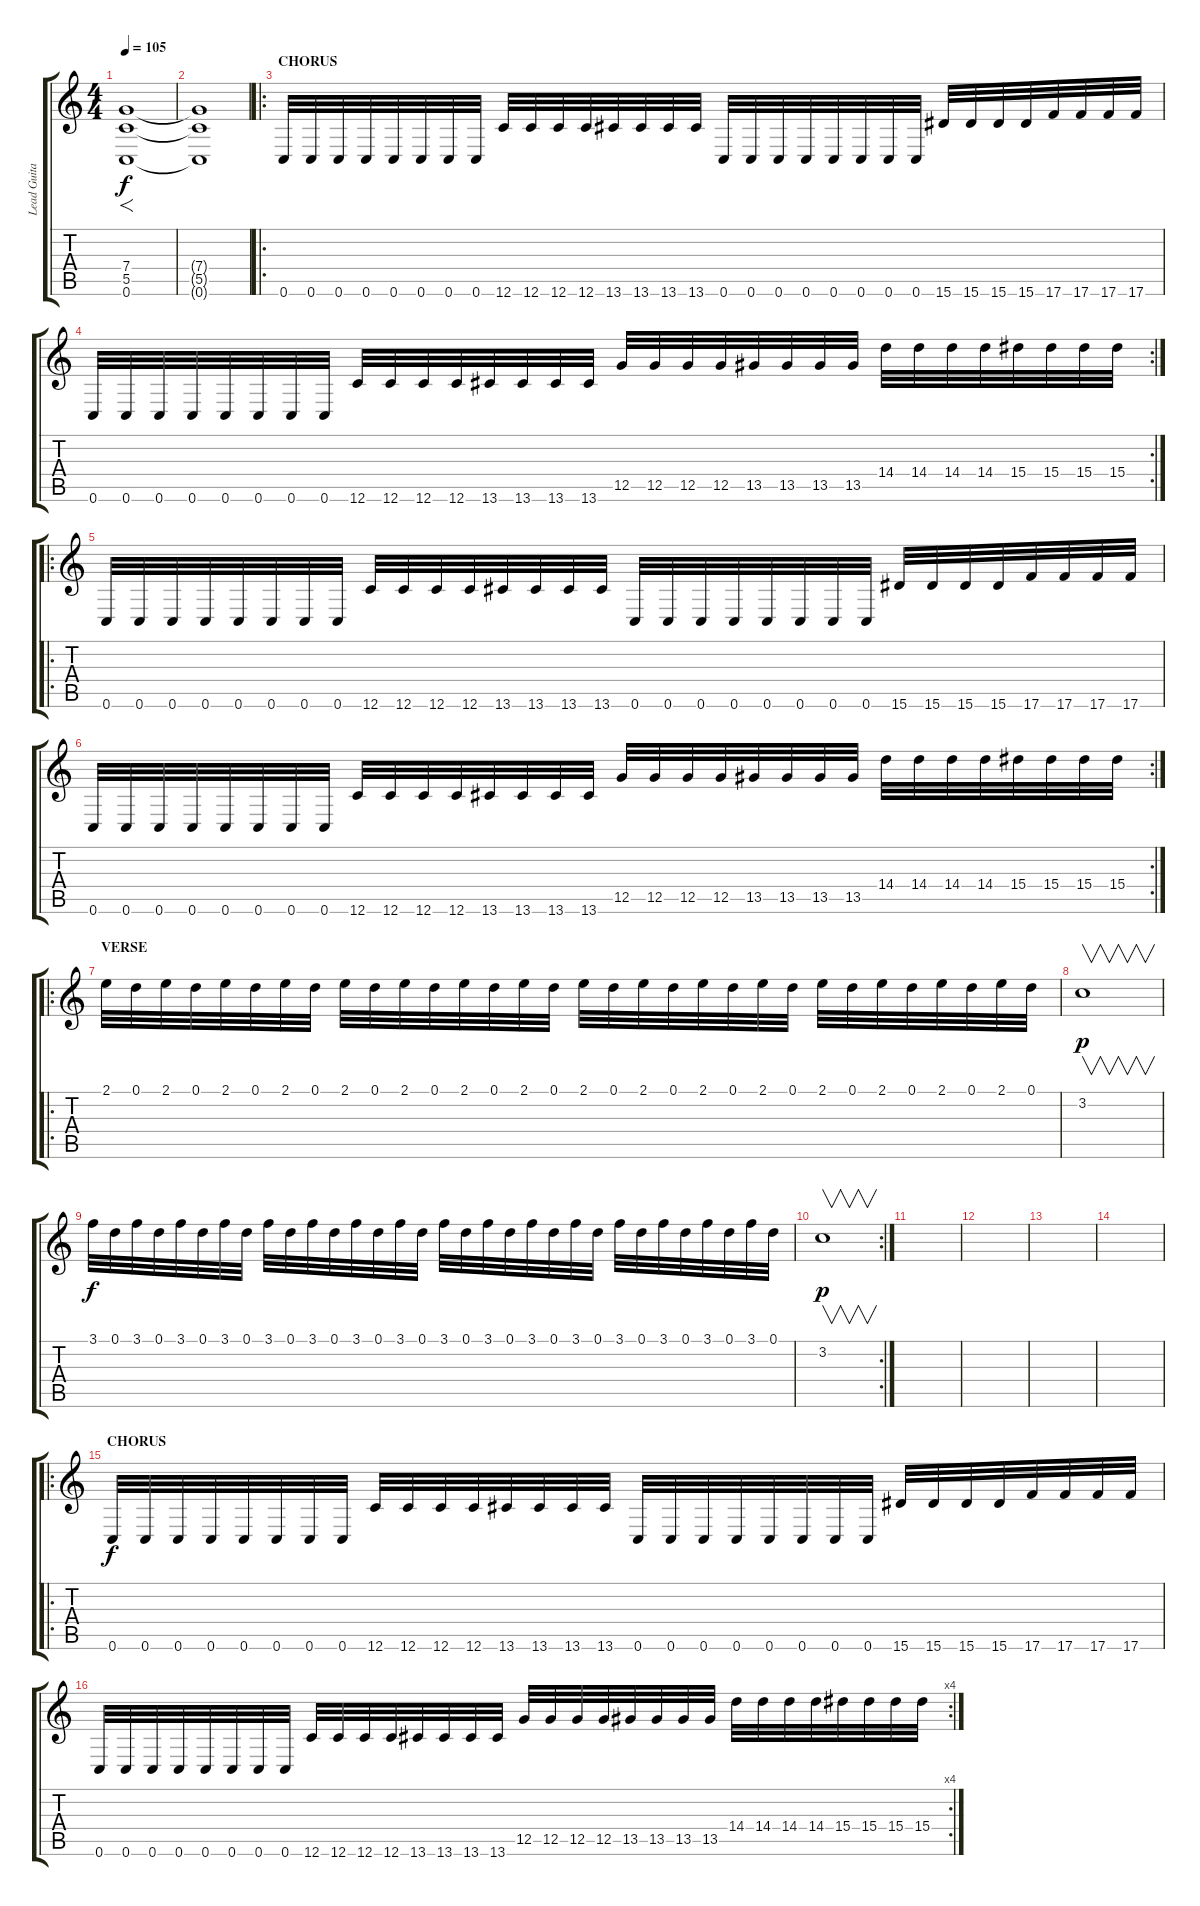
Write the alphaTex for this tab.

\track ("Lead Guitar" "Lead Guita") {instrument distortionguitar}
\staff {score tabs}
\tuning (D4 A3 F3 C3 G2 C2) {hide}
\ts (4 4)
\tempo 105
\clef g2
\ks c
(7.4 5.5 0.6).1{f dy f} |
(7.4{t} 5.5{t} 0.6{t}).1 |
\ro
\section ("" "CHORUS")
0.6.32 0.6.32 0.6.32 0.6.32 0.6.32 0.6.32 0.6.32 0.6.32 12.6.32 12.6.32 12.6.32 12.6.32 13.6.32 13.6.32 13.6.32 13.6.32 0.6.32 0.6.32 0.6.32 0.6.32 0.6.32 0.6.32 0.6.32 0.6.32 15.6.32 15.6.32 15.6.32 15.6.32 17.6.32 17.6.32 17.6.32 17.6.32 |
\rc 2
0.6.32 0.6.32 0.6.32 0.6.32 0.6.32 0.6.32 0.6.32 0.6.32 12.6.32 12.6.32 12.6.32 12.6.32 13.6.32 13.6.32 13.6.32 13.6.32 12.5.32 12.5.32 12.5.32 12.5.32 13.5.32 13.5.32 13.5.32 13.5.32 14.4.32 14.4.32 14.4.32 14.4.32 15.4.32 15.4.32 15.4.32 15.4.32 |
\ro
0.6.32 0.6.32 0.6.32 0.6.32 0.6.32 0.6.32 0.6.32 0.6.32 12.6.32 12.6.32 12.6.32 12.6.32 13.6.32 13.6.32 13.6.32 13.6.32 0.6.32 0.6.32 0.6.32 0.6.32 0.6.32 0.6.32 0.6.32 0.6.32 15.6.32 15.6.32 15.6.32 15.6.32 17.6.32 17.6.32 17.6.32 17.6.32 |
\rc 2
0.6.32 0.6.32 0.6.32 0.6.32 0.6.32 0.6.32 0.6.32 0.6.32 12.6.32 12.6.32 12.6.32 12.6.32 13.6.32 13.6.32 13.6.32 13.6.32 12.5.32 12.5.32 12.5.32 12.5.32 13.5.32 13.5.32 13.5.32 13.5.32 14.4.32 14.4.32 14.4.32 14.4.32 15.4.32 15.4.32 15.4.32 15.4.32 |
\ro
\section ("" "VERSE")
2.1.32 0.1.32 2.1.32 0.1.32 2.1.32 0.1.32 2.1.32 0.1.32 2.1.32 0.1.32 2.1.32 0.1.32 2.1.32 0.1.32 2.1.32 0.1.32 2.1.32 0.1.32 2.1.32 0.1.32 2.1.32 0.1.32 2.1.32 0.1.32 2.1.32 0.1.32 2.1.32 0.1.32 2.1.32 0.1.32 2.1.32 0.1.32 |
3.2.1{v dy p} |
3.1.32{dy f} 0.1.32 3.1.32 0.1.32 3.1.32 0.1.32 3.1.32 0.1.32 3.1.32 0.1.32 3.1.32 0.1.32 3.1.32 0.1.32 3.1.32 0.1.32 3.1.32 0.1.32 3.1.32 0.1.32 3.1.32 0.1.32 3.1.32 0.1.32 3.1.32 0.1.32 3.1.32 0.1.32 3.1.32 0.1.32 3.1.32 0.1.32 |
\rc 2
3.2.1{v dy p} |
|
|
|
|
\ro
\section ("" "CHORUS")
0.6.32{dy f} 0.6.32 0.6.32 0.6.32 0.6.32 0.6.32 0.6.32 0.6.32 12.6.32 12.6.32 12.6.32 12.6.32 13.6.32 13.6.32 13.6.32 13.6.32 0.6.32 0.6.32 0.6.32 0.6.32 0.6.32 0.6.32 0.6.32 0.6.32 15.6.32 15.6.32 15.6.32 15.6.32 17.6.32 17.6.32 17.6.32 17.6.32 |
\rc 4
0.6.32 0.6.32 0.6.32 0.6.32 0.6.32 0.6.32 0.6.32 0.6.32 12.6.32 12.6.32 12.6.32 12.6.32 13.6.32 13.6.32 13.6.32 13.6.32 12.5.32 12.5.32 12.5.32 12.5.32 13.5.32 13.5.32 13.5.32 13.5.32 14.4.32 14.4.32 14.4.32 14.4.32 15.4.32 15.4.32 15.4.32 15.4.32
